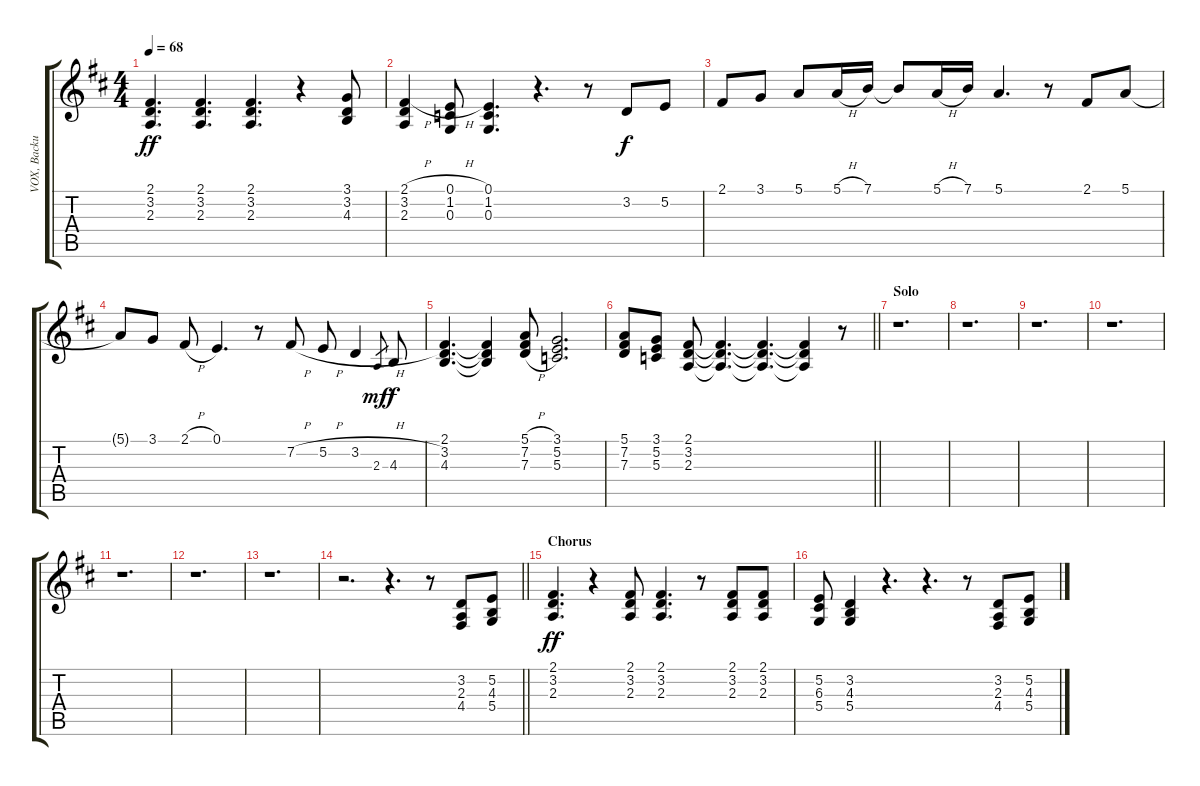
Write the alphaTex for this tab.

\track ("VOX, Backup" "VOX, Backu") {instrument synthvoice}
\staff {score tabs}
\tuning (E4 B3 G3 D3 A2 E2) {hide}
\ts (4 4)
\tempo 68
\clef g2
\ks d
(2.1 3.2 2.3).4{d dy ff} (2.1 3.2 2.3).4{d} (2.1 3.2 2.3).4{d} r.4 (3.1 3.2 4.3).8 |
(2.1{h} 3.2 2.3).4 (0.1{h} 1.2 0.3).8 (0.1 1.2 0.3).4{d} r.4{d} r.8 3.2.8{dy f} 5.2.8 |
2.1.8 3.1.8 5.1.8 5.1{h}.16 7.1.16 7.1{t}.8 5.1{h}.16 7.1.16 5.1.4{d} r.8 2.1.8 5.1.8 |
5.1{t}.8 3.1.8 2.1{h}.8 0.1.4{d} r.8 7.2{h}.8 5.2{h}.8 3.2{h}.4 2.3.8{gr dy mf} 4.3.8{dy f} |
(2.1 3.2 4.3).4{d} (2.1{t} 3.2{t} 4.3{t}).4 (5.1{h} 7.2{h} 7.3{h}).8 (3.1 5.2 5.3).2{d} |
\barLineRight lightlight
(5.1 7.2 7.3).8 (3.1 5.2 5.3).8 (2.1 3.2 2.3).8 (2.1{t} 3.2{t} 2.3{t}).4{d} (2.1{t} 3.2{t} 2.3{t}).4{d} (2.1{t} 3.2{t} 2.3{t}).4 r.8 |
\section ("" "Solo")
r.1{d} |
r.1{d} |
r.1{d} |
r.1{d} |
r.1{d} |
r.1{d} |
r.1{d} |
\barLineRight lightlight
r.2{d} r.4{d} r.8 (3.2 2.3 4.4).8 (5.2 4.3 5.4).8 |
\section ("" "Chorus")
(2.1 3.2 2.3).4{d dy ff} r.4 (2.1 3.2 2.3).8 (2.1 3.2 2.3).4{d} r.8 (2.1 3.2 2.3).8 (2.1 3.2 2.3).8 |
(5.2 6.3 5.4).8 (3.2 4.3 5.4).4 r.4{d} r.4{d} r.8 (3.2 2.3 4.4).8 (5.2 4.3 5.4).8
